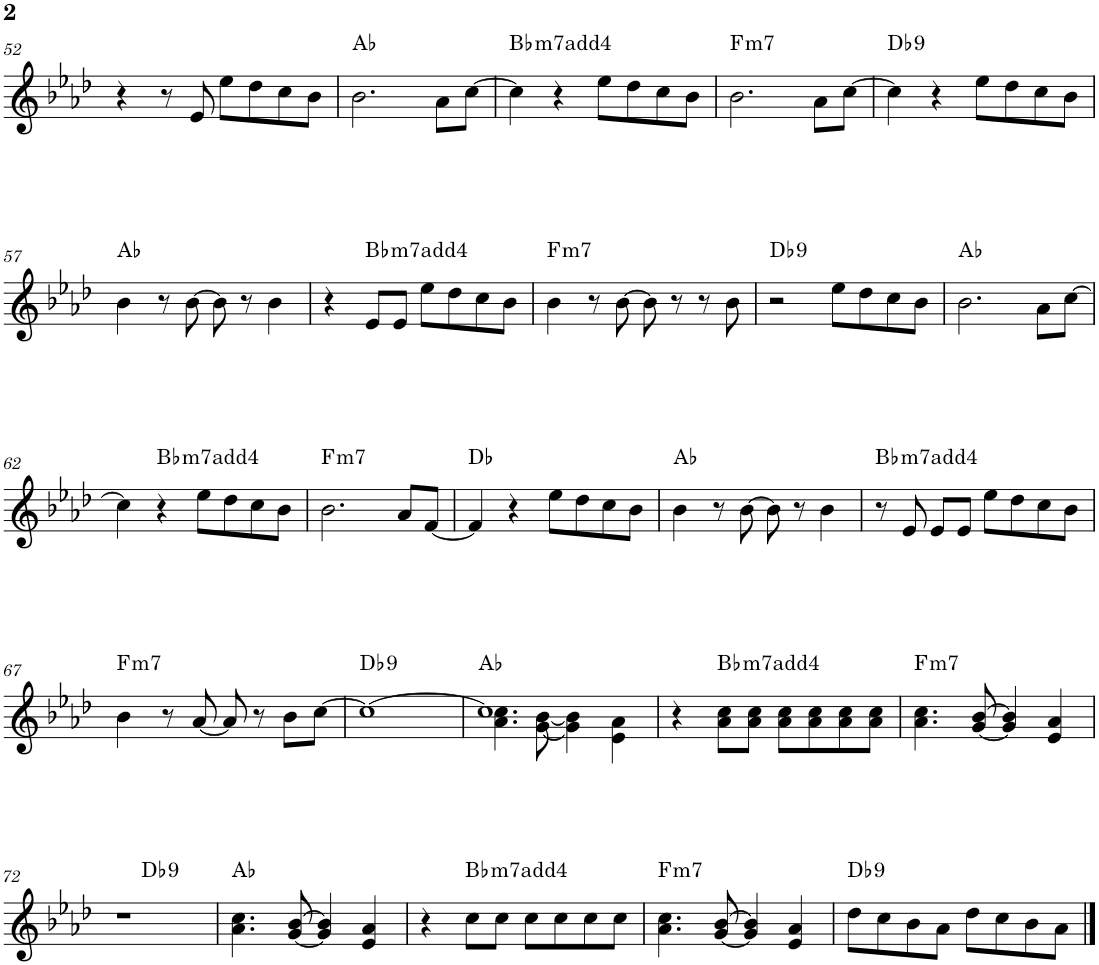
**kern	**harte
*part1	*part1
*staff1	*
*I"P1	*
!!LO:PB:g=z
*clefG2	*
*k[b-e-a-d-]	*
*A-:	*
*M4/4	*
=52	=52
4r	.
8r	.
8e-/	.
8ee-\L	.
8dd-\	.
8cc\	.
8b-\J	.
=53	=53
2.b-\	Ab:maj
8a-\L	.
[>8cc\J	.
=54	=54
!	!LO:H:kt=m7
4cc\]	Bb:min7(4)
4r	.
8ee-\L	.
8dd-\	.
8cc\	.
8b-\J	.
=55	=55
!	!LO:H:kt=m7
2.b-\	F:min7
8a-\L	.
[>8cc\J	.
=56	=56
!	!LO:H:kt=9
4cc\]	Db:9
4r	.
8ee-\L	.
8dd-\	.
8cc\	.
8b-\J	.
!!LO:LB:g=z
=57	=57
4b-\	Ab:maj
8r	.
[>8b-\	.
8b-\]	.
8r	.
4b-\	.
=58	=58
4r	.
!	!LO:H:kt=m7
8e-/L	Bb:min7(4)
8e-/J	.
8ee-\L	.
8dd-\	.
8cc\	.
8b-\J	.
=59	=59
!	!LO:H:kt=m7
4b-\	F:min7
8r	.
[>8b-\	.
8b-\]	.
8r	.
8r	.
8b-\	.
=60	=60
!	!LO:H:kt=9
2r	Db:9
8ee-\L	.
8dd-\	.
8cc\	.
8b-\J	.
=61	=61
2.b-\	Ab:maj
8a-\L	.
[>8cc\J	.
!!LO:LB:g=z
=62	=62
4cc\]	.
!	!LO:H:kt=m7
4r	Bb:min7(4)
8ee-\L	.
8dd-\	.
8cc\	.
8b-\J	.
=63	=63
!	!LO:H:kt=m7
2.b-\	F:min7
8a-/L	.
[<8f/J	.
=64	=64
4f/]	Db:maj
4r	.
8ee-\L	.
8dd-\	.
8cc\	.
8b-\J	.
=65	=65
4b-\	Ab:maj
8r	.
[>8b-\	.
8b-\]	.
8r	.
4b-\	.
=66	=66
!	!LO:H:kt=m7
8r	Bb:min7(4)
8e-/	.
8e-/L	.
8e-/J	.
8ee-\L	.
8dd-\	.
8cc\	.
8b-\J	.
!!LO:LB:g=z
=67	=67
!	!LO:H:kt=m7
4b-\	F:min7
8r	.
[<8a-/	.
8a-/]	.
8r	.
8b-\L	.
[>8cc\J	.
=68	=68
!	!LO:H:kt=9
1cc_	Db:9
=69	=69
*^	*
1cc]	4.a-\ 4.cc\	Ab:maj
.	[<8g\ [<8b-\	.
.	4g\] 4b-\]	.
.	4e-\ 4a-\	.
*v	*v	*
=70	=70
4r	.
!	!LO:H:kt=m7
8a-\ 8cc\L	Bb:min7(4)
8a-\ 8cc\J	.
8a-\ 8cc\L	.
8a-\ 8cc\	.
8a-\ 8cc\	.
8a-\ 8cc\J	.
=71	=71
!	!LO:H:kt=m7
4.a-\ 4.cc\	F:min7
[<8g/ [>8b-/	.
4g/] 4b-/]	.
4e-/ 4a-/	.
!!LO:LB:g=z
=72	=72
*^	*
1r	4ryy	.
!	!	!LO:H:kt=9
.	2.ryy	Db:9
*v	*v	*
=73	=73
4.a-\ 4.cc\	Ab:maj
[<8g/ [>8b-/	.
4g/] 4b-/]	.
4e-/ 4a-/	.
=74	=74
4r	.
!	!LO:H:kt=m7
8cc\L	Bb:min7(4)
8cc\J	.
8cc\L	.
8cc\	.
8cc\	.
8cc\J	.
=75	=75
!	!LO:H:kt=m7
4.a-\ 4.cc\	F:min7
[<8g/ [>8b-/	.
4g/] 4b-/]	.
4e-/ 4a-/	.
=76	=76
!	!LO:H:kt=9
8dd-\L	Db:9
8cc\	.
8b-\	.
8a-\J	.
8dd-\L	.
8cc\	.
8b-\	.
8a-\J	.
==	==
*-	*-
